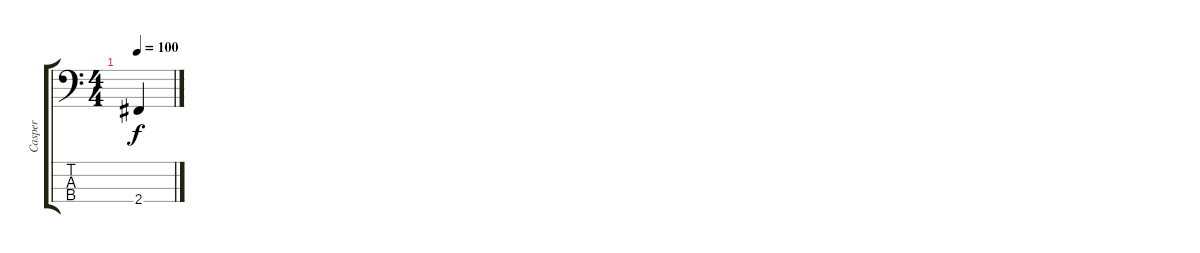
\track ("Casper" "Casper") {instrument electricbasspick}
\staff {score tabs}
\tuning (G2 D2 A1 E1) {hide}
\ts (4 4)
\tempo 100
\clef f4
\ks c
2.4.4{dy f}
